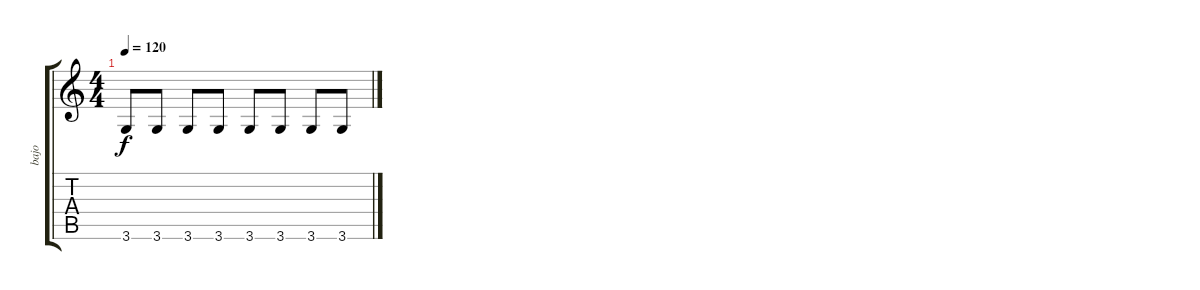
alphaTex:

\track ("bajo" "bajo") {instrument electricbassfinger}
\staff {score tabs}
\tuning (E4 B3 G3 D3 A2 E2) {hide}
\ts (4 4)
\tempo 120
\clef g2
\ks c
3.6.8{dy f} 3.6.8 3.6.8 3.6.8 3.6.8 3.6.8 3.6.8 3.6.8
